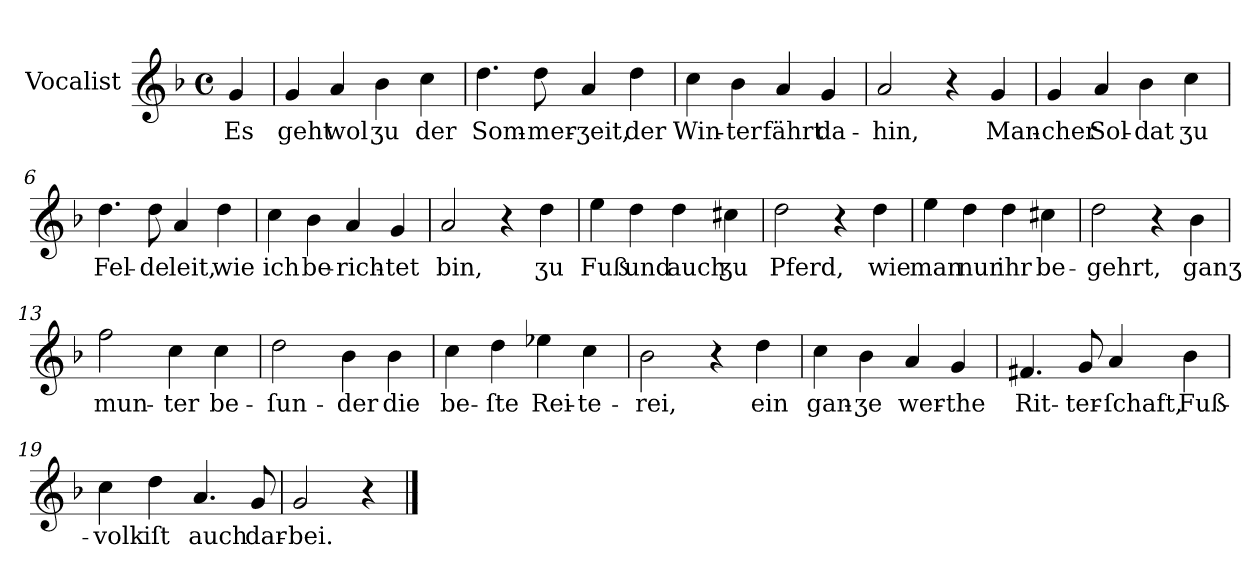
**kern	**text
*part1	*part1
*staff1	*staff1
*I"Vocalist	*
*k[b-]	*
*d:	*
*M4/4	*
*met(c)	*
=	=
4g	Es
=1	=1
4g	geht
4a	wol
4b-	ʒu
4cc	der
=2	=2
4.dd	Som-
8dd	-mer-
4a	-ʒeit,
4dd	der
=3	=3
4cc	Win-
4b-	-ter
4a	fährt
4g	da-
=4	=4
2a	-hin,
4r	.
4g	Man-
=5	=5
4g	-cher
4a	Sol-
4b-	-dat
4cc	ʒu
=6	=6
4.dd	Fel-
8dd	-de
4a	leit,
4dd	wie
=7	=7
4cc	ich
4b-	be-
4a	-rich-
4g	-tet
=8	=8
2a	bin,
4r	.
4dd	ʒu
=9	=9
4ee	Fuß
4dd	und
4dd	auch
4cc#X	ʒu
=10	=10
2dd	Pferd,
4r	.
4dd	wie
=11	=11
4ee	man
4dd	nur
4dd	ihr
4cc#X	be-
=12	=12
2dd	-gehrt,
4r	.
4b-	ganʒ
=13	=13
2ff	mun-
4cc	-ter
4cc	be-
=14	=14
2dd	-ſun-
4b-	-der
4b-	die
=15	=15
4cc	be-
4dd	-ſte
4ee-X	Rei-
4cc	-te-
=16	=16
2b-	-rei,
4r	.
4dd	ein
=17	=17
4cc	gan-
4b-	-ʒe
4a	wer-
4g	-the
=18	=18
4.f#X	Rit-
8g	-ter-
4a	-ſchaft,
4b-	Fuß-
=19	=19
4cc	-volk
4dd	iſt
4.a	auch
8g	dar-
=20	=20
2g	-bei.
4r	.
==	==
*-	*-
